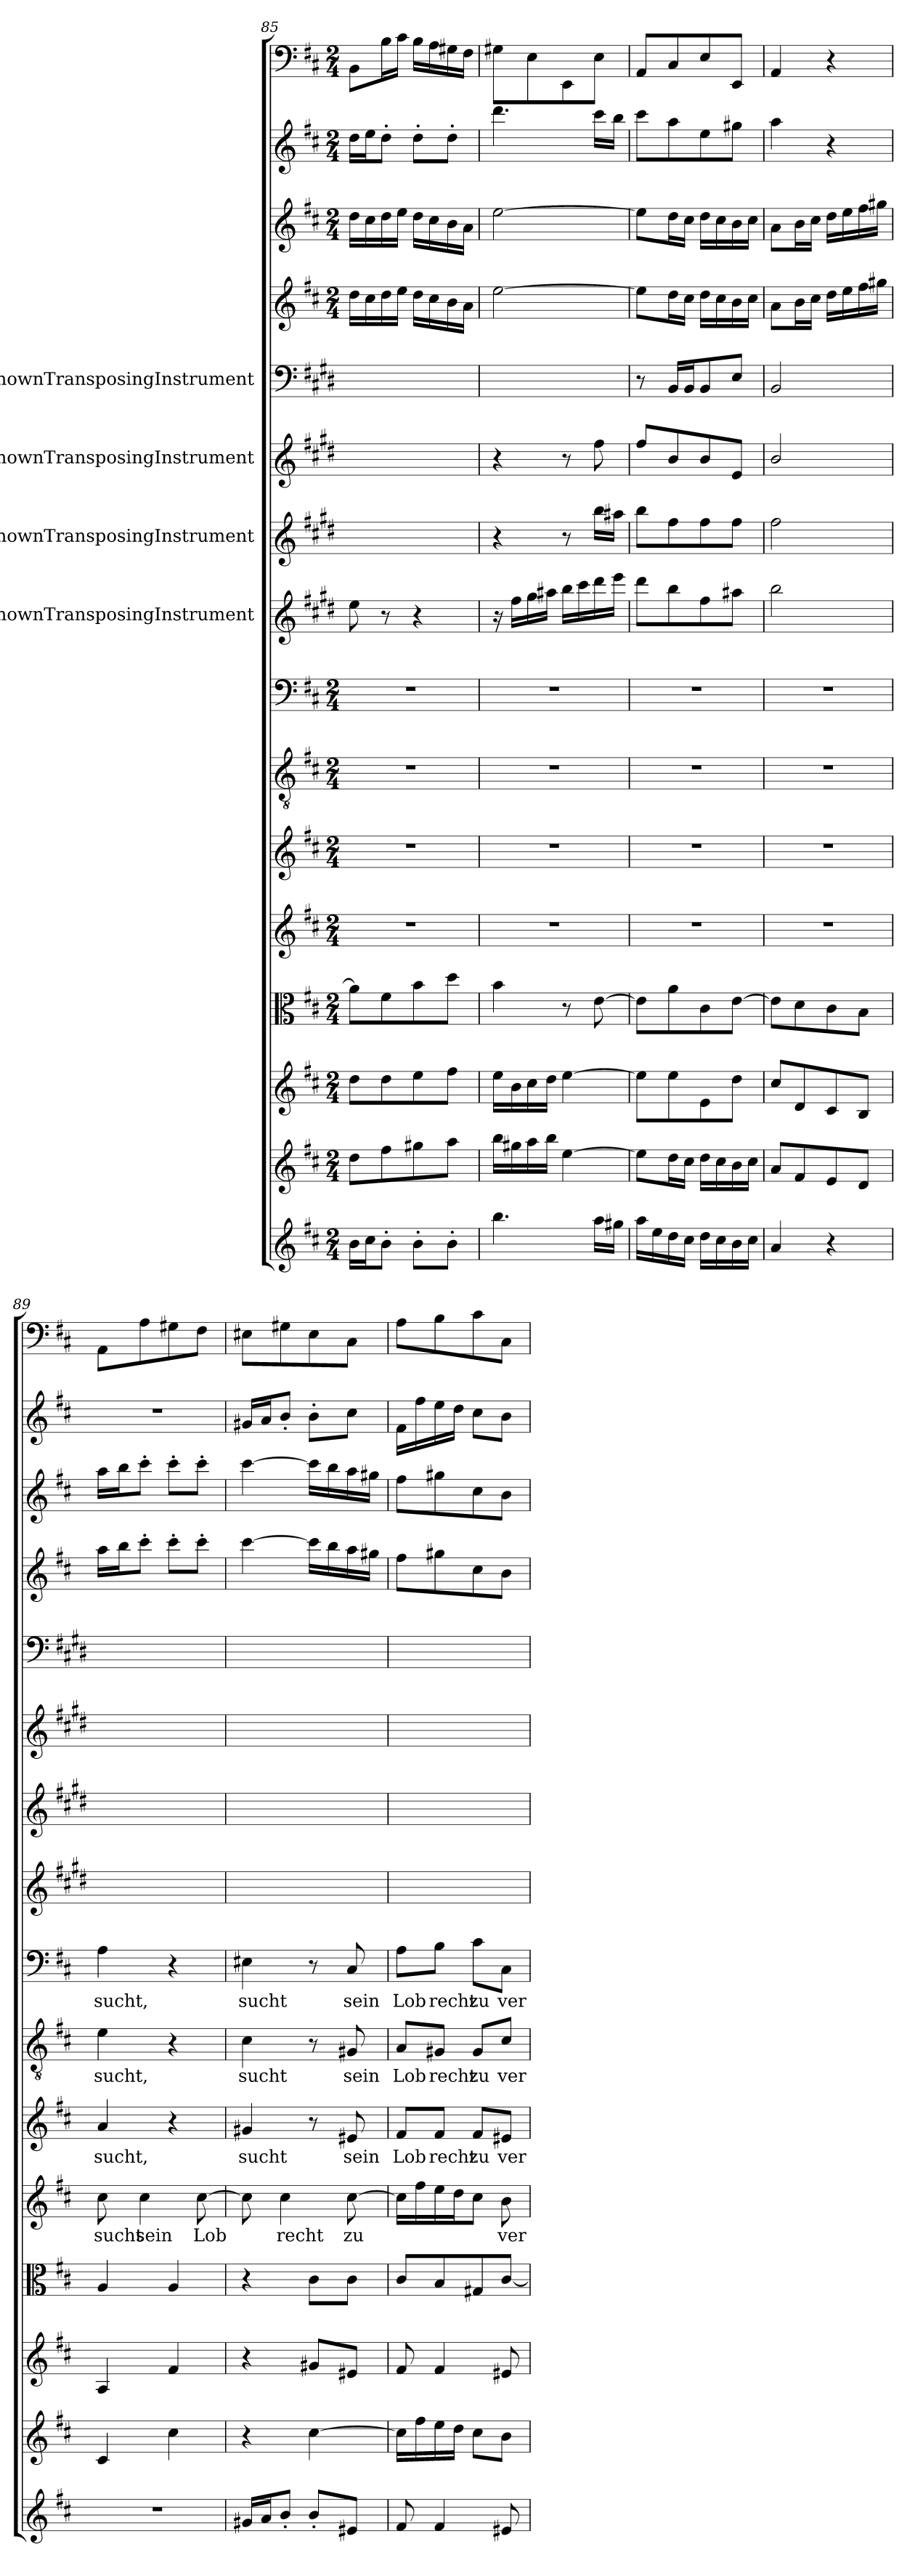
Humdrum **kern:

**kern	**kern	**kern	**kern	**kern	**text	**kern	**text	**kern	**text	**kern	**text	**kern	**kern	**kern	**kern	**kern	**kern	**kern	**kern
*part16	*part15	*part14	*part13	*part12	*part12	*part11	*part11	*part10	*part10	*part9	*part9	*part8	*part7	*part6	*part5	*part4	*part3	*part2	*part1
*staff16	*staff15	*staff14	*staff13	*staff12	*staff12	*staff11	*staff11	*staff10	*staff10	*staff9	*staff9	*staff8	*staff7	*staff6	*staff5	*staff4	*staff3	*staff2	*staff1
*	*	*	*	*	*	*	*	*	*	*	*	*I"UnknownTransposingInstrument	*I"UnknownTransposingInstrument	*I"UnknownTransposingInstrument	*I"UnknownTransposingInstrument	*	*	*	*
*clefG2	*clefG2	*clefG2	*clefC3	*clefG2	*	*clefG2	*	*clefGv2	*	*clefF4	*	*clefG2	*clefG2	*clefG2	*clefF4	*clefG2	*clefG2	*clefG2	*clefF4
*	*	*	*	*	*	*	*	*	*	*	*	*ITrd1c2	*ITrd1c2	*ITrd1c2	*ITrd1c2	*	*	*	*
*k[f#c#]	*k[f#c#]	*k[f#c#]	*k[f#c#]	*k[f#c#]	*	*k[f#c#]	*	*k[f#c#]	*	*k[f#c#]	*	*k[f#c#]	*k[f#c#]	*k[f#c#]	*k[f#c#]	*k[f#c#]	*k[f#c#]	*k[f#c#]	*k[f#c#]
*D:	*D:	*D:	*D:	*D:	*	*D:	*	*D:	*	*D:	*	*	*	*	*	*D:	*D:	*D:	*D:
*M2/4	*M2/4	*M2/4	*M2/4	*M2/4	*	*M2/4	*	*M2/4	*	*M2/4	*	*	*	*	*	*M2/4	*M2/4	*M2/4	*M2/4
=85	=85	=85	=85	=85	=85	=85	=85	=85	=85	=85	=85	=85	=85	=85	=85	=85	=85	=85	=85
16b\LL	8dd\L	8dd\L	8a\L]	2r	.	2r	.	2r	.	2r	.	8dd\	2r	2r	2r	16dd\LL	16dd\LL	16dd\LL	8BB\L
16cc#\J	.	.	.	.	.	.	.	.	.	.	.	.	.	.	.	16cc#\	16cc#\	16ee\J	.
8b'\J	8ff#\	8dd\	8f#\	.	.	.	.	.	.	.	.	8r	.	.	.	16dd\	16dd\	8dd'\J	16B\L
.	.	.	.	.	.	.	.	.	.	.	.	.	.	.	.	16ee\JJ	16ee\JJ	.	16c#\JJ
8b'\L	8gg#X\	8ee\	8b\	.	.	.	.	.	.	.	.	4r	.	.	.	16dd\LL	16dd\LL	8dd'\L	16B\LL
.	.	.	.	.	.	.	.	.	.	.	.	.	.	.	.	16cc#\	16cc#\	.	16A\
8b'\J	8aa\J	8ff#\J	8dd\J	.	.	.	.	.	.	.	.	.	.	.	.	16b\	16b\	8dd'\J	16G#X\
.	.	.	.	.	.	.	.	.	.	.	.	.	.	.	.	16a\JJ	16a\JJ	.	16F#\JJ
=86	=86	=86	=86	=86	=86	=86	=86	=86	=86	=86	=86	=86	=86	=86	=86	=86	=86	=86	=86
4.bb\	16bb\LL	16ee\LL	4b\	2r	.	2r	.	2r	.	2r	.	16r	4r	4r	2r	[2ee\	[2ee\	4.ddd\	8G#X\L
.	16gg#X\	16b\	.	.	.	.	.	.	.	.	.	16ee\LL	.	.	.	.	.	.	.
.	16aa\	16cc#\	.	.	.	.	.	.	.	.	.	16ff#\	.	.	.	.	.	.	8E\
.	16bb\JJ	16dd\JJ	.	.	.	.	.	.	.	.	.	16gg#X\JJ	.	.	.	.	.	.	.
.	[4ee\	[4ee\	8r	.	.	.	.	.	.	.	.	16aa\LL	8r	8r	.	.	.	.	8EE\
.	.	.	.	.	.	.	.	.	.	.	.	16bb\	.	.	.	.	.	.	.
16aa\LL	.	.	[8e\	.	.	.	.	.	.	.	.	16ccc#\	16aa\LL	8ee\	.	.	.	16ccc#\LL	8E\J
16gg#X\JJ	.	.	.	.	.	.	.	.	.	.	.	16ddd\JJ	16gg#X\JJ	.	.	.	.	16bb\JJ	.
=87	=87	=87	=87	=87	=87	=87	=87	=87	=87	=87	=87	=87	=87	=87	=87	=87	=87	=87	=87
16aa\LL	8ee\L]	8ee\L]	8e\L]	2r	.	2r	.	2r	.	2r	.	8ccc#\L	8aa\L	8ee/L	8r	8ee\L]	8ee\L]	8ccc#\L	8AA/L
16ee\	.	.	.	.	.	.	.	.	.	.	.	.	.	.	.	.	.	.	.
16dd\	16dd\L	8ee\	8a\	.	.	.	.	.	.	.	.	8aa\	8ee\	8a/	16AA/LL	16dd\L	16dd\L	8aa\	8C#/
16cc#\JJ	16cc#\JJ	.	.	.	.	.	.	.	.	.	.	.	.	.	16AA/J	16cc#\JJ	16cc#\JJ	.	.
16dd\LL	16dd\LL	8e\	8c#\	.	.	.	.	.	.	.	.	8ee\	8ee\	8a/	8AA/	16dd\LL	16dd\LL	8ee\	8E/
16cc#\	16cc#\	.	.	.	.	.	.	.	.	.	.	.	.	.	.	16cc#\	16cc#\	.	.
16b\	16b\	8dd\J	[8e\J	.	.	.	.	.	.	.	.	8gg#X\J	8ee\J	8d/J	8D/J	16b\	16b\	8gg#X\J	8EE/J
16cc#\JJ	16cc#\JJ	.	.	.	.	.	.	.	.	.	.	.	.	.	.	16cc#\JJ	16cc#\JJ	.	.
=88	=88	=88	=88	=88	=88	=88	=88	=88	=88	=88	=88	=88	=88	=88	=88	=88	=88	=88	=88
4a/	8a/L	8cc#/L	8e\L]	2r	.	2r	.	2r	.	2r	.	2aa\	2ee\	2a/	2AA/	8a\L	8a\L	4aa\	4AA/
.	8f#/	8d/	8d\	.	.	.	.	.	.	.	.	.	.	.	.	16b\L	16b\L	.	.
.	.	.	.	.	.	.	.	.	.	.	.	.	.	.	.	16cc#\JJ	16cc#\JJ	.	.
4r	8e/	8c#/	8c#\	.	.	.	.	.	.	.	.	.	.	.	.	16dd\LL	16dd\LL	4r	4r
.	.	.	.	.	.	.	.	.	.	.	.	.	.	.	.	16ee\	16ee\	.	.
.	8d/J	8B/J	8B\J	.	.	.	.	.	.	.	.	.	.	.	.	16ff#\	16ff#\	.	.
.	.	.	.	.	.	.	.	.	.	.	.	.	.	.	.	16gg#X\JJ	16gg#X\JJ	.	.
=89	=89	=89	=89	=89	=89	=89	=89	=89	=89	=89	=89	=89	=89	=89	=89	=89	=89	=89	=89
2r	4c#/	4A/	4A/	8cc#\	sucht	4a/	sucht,	4e\	sucht,	4A\	sucht,	2r	2r	2r	2r	16aa\LL	16aa\LL	2r	8AA\L
.	.	.	.	.	.	.	.	.	.	.	.	.	.	.	.	16bb\J	16bb\J	.	.
.	.	.	.	4cc#\	sein	.	.	.	.	.	.	.	.	.	.	8ccc#'\J	8ccc#'\J	.	8A\
.	4cc#\	4f#/	4A/	.	.	4r	.	4r	.	4r	.	.	.	.	.	8ccc#'\L	8ccc#'\L	.	8G#X\
.	.	.	.	[8cc#\	Lob	.	.	.	.	.	.	.	.	.	.	8ccc#'\J	8ccc#'\J	.	8F#\J
=90	=90	=90	=90	=90	=90	=90	=90	=90	=90	=90	=90	=90	=90	=90	=90	=90	=90	=90	=90
16g#X/LL	4r	4r	4r	8cc#\]	.	4g#X/	sucht	4c#\	sucht	4E#X\	sucht	2r	2r	2r	2r	[4ccc#\	[4ccc#\	16g#X/LL	8E#X\L
16a/J	.	.	.	.	.	.	.	.	.	.	.	.	.	.	.	.	.	16a/J	.
8b'/J	.	.	.	4cc#\	recht	.	.	.	.	.	.	.	.	.	.	.	.	8b'/J	8G#X\
8b'/L	[4cc#\	8g#X/L	8c#\L	.	.	8r	.	8r	.	8r	.	.	.	.	.	16ccc#\LL]	16ccc#\LL]	8b'\L	8E#\
.	.	.	.	.	.	.	.	.	.	.	.	.	.	.	.	16bb\	16bb\	.	.
8e#X/J	.	8e#X/J	8c#\J	[8cc#\	zu	8e#X/	sein	8G#X/	sein	8C#/	sein	.	.	.	.	16aa\	16aa\	8cc#\J	8C#\J
.	.	.	.	.	.	.	.	.	.	.	.	.	.	.	.	16gg#X\JJ	16gg#X\JJ	.	.
=91	=91	=91	=91	=91	=91	=91	=91	=91	=91	=91	=91	=91	=91	=91	=91	=91	=91	=91	=91
8f#/	16cc#\LL]	8f#/	8c#/L	16cc#\LL]	.	8f#/L	Lob	8A/L	Lob	8A\L	Lob	2r	2r	2r	2r	8ff#\L	8ff#\L	16f#\LL	8A\L
.	16ff#\	.	.	16ff#\	.	.	.	.	.	.	.	.	.	.	.	.	.	16ff#\	.
4f#/	16ee\	4f#/	8B/	16ee\	.	8f#/J	recht	8G#X/J	recht	8B\J	recht	.	.	.	.	8gg#X\	8gg#X\	16ee\	8B\
.	16dd\JJ	.	.	16dd\J	.	.	.	.	.	.	.	.	.	.	.	.	.	16dd\JJ	.
.	8cc#\L	.	8G#X/	8cc#\J	.	8f#/L	zu	8G#/L	zu	8c#\L	zu	.	.	.	.	8cc#\	8cc#\	8cc#\L	8c#\
8e#X/	8b\J	8e#X/	[8c#/J	8b\	ver-	8e#X/J	ver-	8c#/J	ver-	8C#\J	ver-	.	.	.	.	8b\J	8b\J	8b\J	8C#\J
=	=	=	=	=	=	=	=	=	=	=	=	=	=	=	=	=	=	=	=
*-	*-	*-	*-	*-	*-	*-	*-	*-	*-	*-	*-	*-	*-	*-	*-	*-	*-	*-	*-
